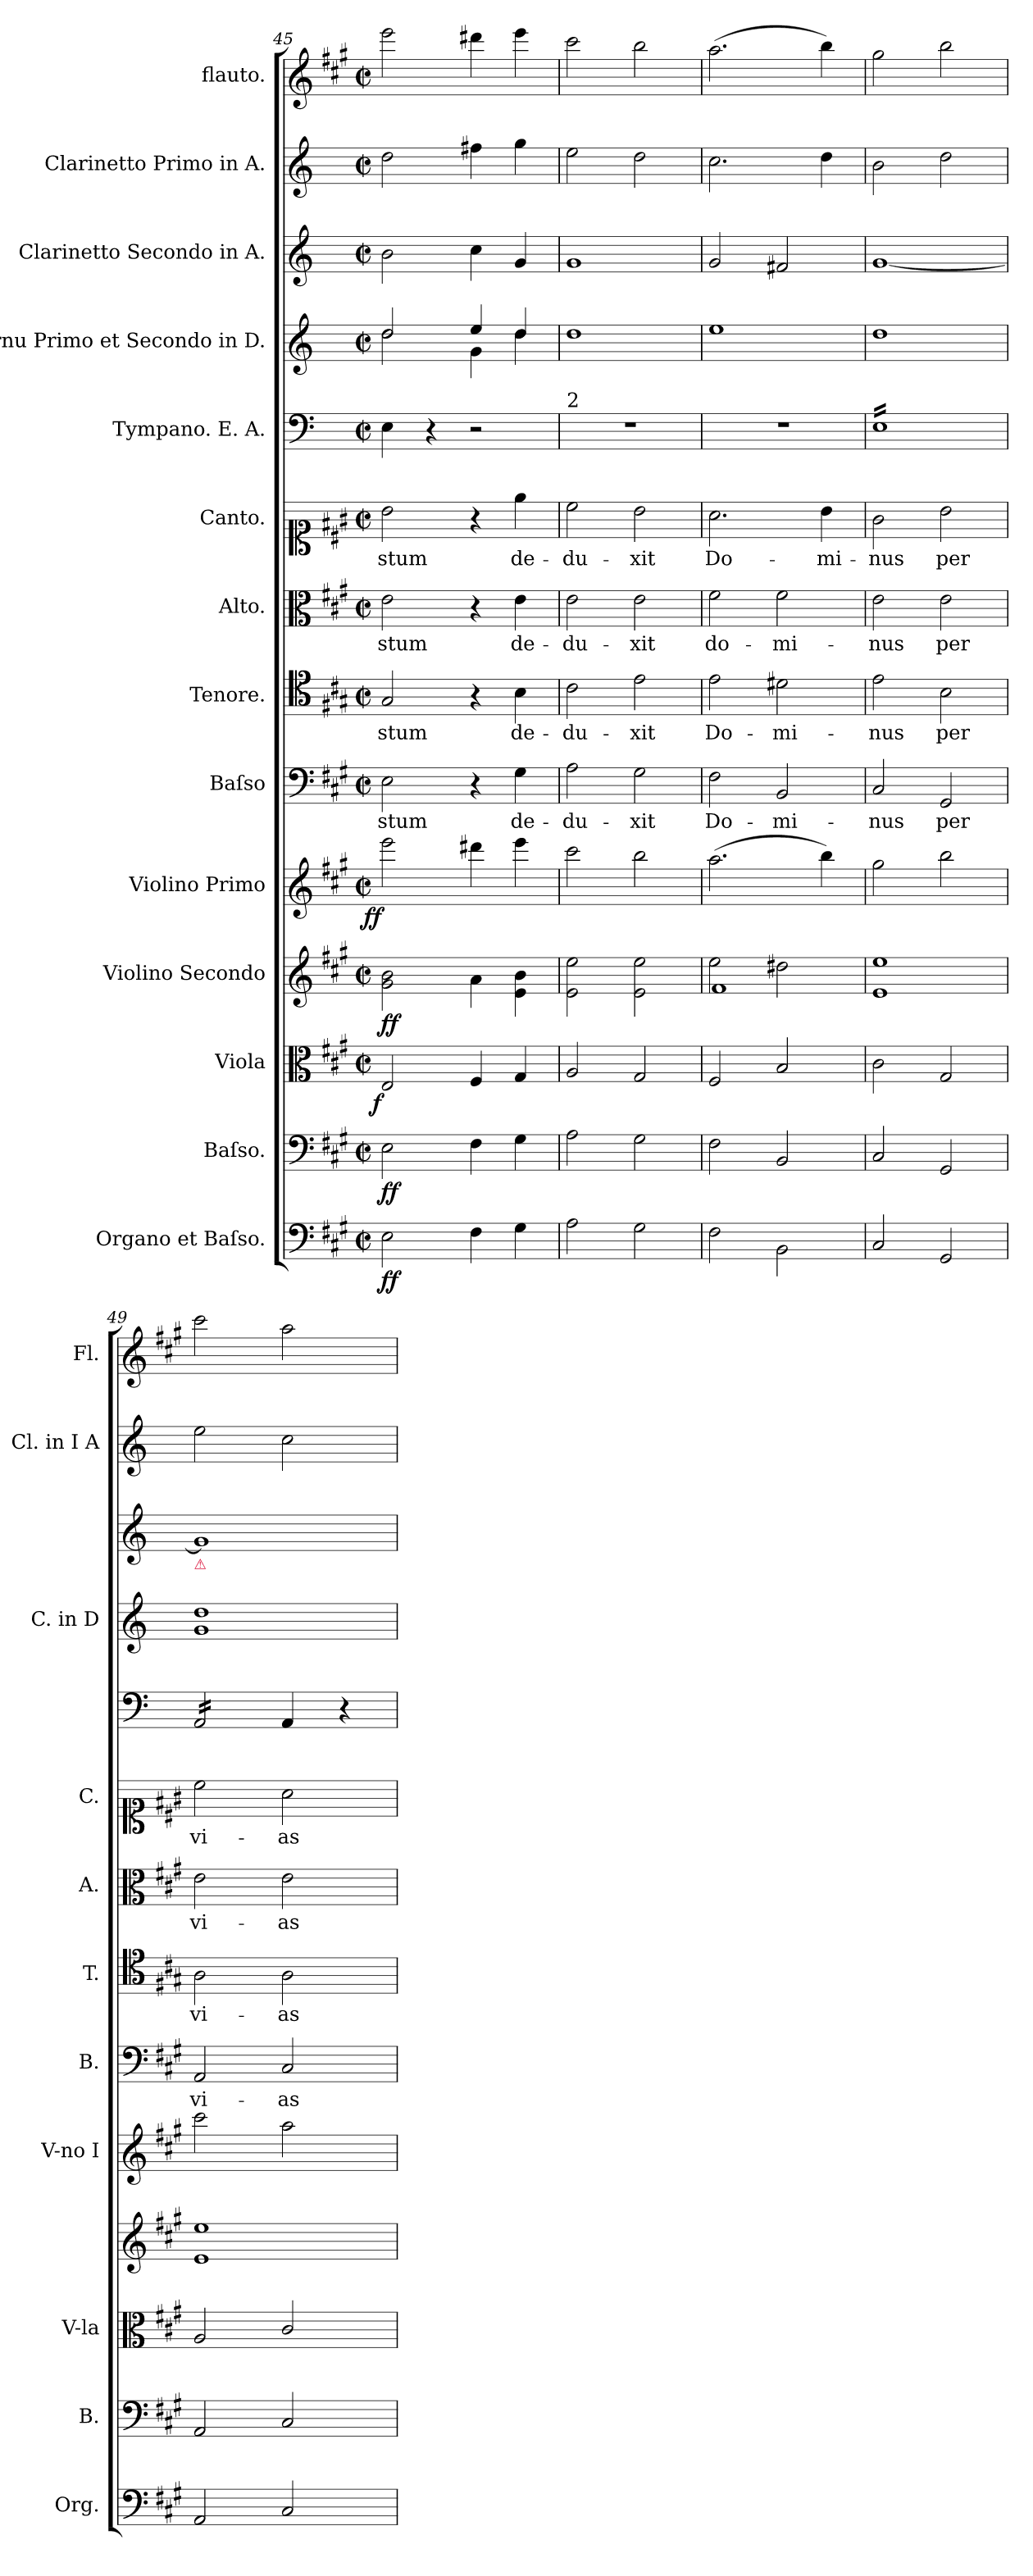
**kern	**dynam	**kern	**dynam	**kern	**dynam	**kern	**dynam	**kern	**dynam	**kern	**text	**kern	**text	**kern	**text	**kern	**text	**kern	**kern	**kern	**kern	**kern
*part14	*part14	*part13	*part13	*part12	*part12	*part11	*part11	*part10	*part10	*part9	*part9	*part8	*part8	*part7	*part7	*part6	*part6	*part5	*part4	*part3	*part2	*part1
*staff14	*staff14	*staff13	*staff13	*staff12	*staff12	*staff11	*staff11	*staff10	*staff10	*staff9	*staff9	*staff8	*staff8	*staff7	*staff7	*staff6	*staff6	*staff5	*staff4	*staff3	*staff2	*staff1
*I"Organo et Baſso.	*	*I"Baſso.	*	*I"Viola	*	*I"Violino Secondo	*	*I"Violino Primo	*	*I"Baſso	*	*I"Tenore.	*	*I"Alto.	*	*I"Canto.	*	*I"Tympano. E. A.	*I"Cornu Primo et Secondo in D.	*I"Clarinetto Secondo in A.	*I"Clarinetto Primo in A.	*I"flauto.
*I'Org.	*	*I'B.	*	*I'V-la	*	*	*	*I'V-no I	*	*I'B.	*	*I'T.	*	*I'A.	*	*I'C.	*	*	*I'C. in D	*	*I'Cl. in I A	*I'Fl.
*clefF4	*	*clefF4	*	*clefC3	*	*clefG2	*	*clefG2	*	*clefF4	*	*clefC4	*	*clefC3	*	*clefC1	*	*clefF4	*clefG2	*clefG2	*clefG2	*clefG2
*	*	*	*	*	*	*	*	*	*	*	*	*	*	*	*	*	*	*	*ITrd6c10	*ITrd2c3	*ITrd2c3	*
*k[f#c#g#]	*	*k[f#c#g#]	*	*k[f#c#g#]	*	*k[f#c#g#]	*	*k[f#c#g#]	*	*k[f#c#g#]	*	*k[f#c#g#]	*	*k[f#c#g#]	*	*k[f#c#g#]	*	*k[]	*k[f#c#]	*k[f#c#g#]	*k[f#c#g#]	*k[f#c#g#]
*M2/2	*	*M2/2	*	*M2/2	*	*M2/2	*	*M2/2	*	*M2/2	*	*M2/2	*	*M2/2	*	*M2/2	*	*M2/2	*M2/2	*M2/2	*M2/2	*M2/2
*met(c|)	*	*met(c|)	*	*met(c|)	*	*met(c|)	*	*met(c|)	*	*met(c|)	*	*met(c|)	*	*met(c|)	*	*met(c|)	*	*met(c|)	*met(c|)	*met(c|)	*met(c|)	*met(c|)
=45	=45	=45	=45	=45	=45	=45	=45	=45	=45	=45	=45	=45	=45	=45	=45	=45	=45	=45	=45	=45	=45	=45
*	*	*	*	*	*	*	*	*	*	*	*	*	*	*	*	*	*	*	*^	*	*	*
!	!LO:DY:b	!	!	!	!LO:DY:rj	!	!	!	!LO:DY:rj	!	!	!	!	!	!	!	!	!	!	!	!	!	!
2E\	ff	2E\	ff	2E/	f	2g#\ 2b\	ff	2eee\	ff	2E\	-stum	2G#/	-stum	2e\	-stum	2b\	-stum	4E\	2e/	2e\	2g#\	2b\	2eee\
.	.	.	.	.	.	.	.	.	.	.	.	.	.	.	.	.	.	4r	.	.	.	.	.
4F#\	.	4F#\	.	4F#/	.	4a\	.	4ddd#X\	.	4r	.	4r	.	4r	.	4r	.	2r	4f#/	4A\	4a\	4dd#X\	4ddd#X\
4G#\	.	4G#\	.	4G#/	.	4e\ 4b\	.	4eee\	.	4G#\	de-	4B\	de-	4e\	de-	4ee\	de-	.	4e/	4e\	4e/	4ee\	4eee\
=46	=46	=46	=46	=46	=46	=46	=46	=46	=46	=46	=46	=46	=46	=46	=46	=46	=46	=46	=46	=46	=46	=46	=46
!	!	!	!	!	!	!	!	!	!	!	!	!	!	!	!	!	!	!LO:TX:a:t=2	!	!	!	!	!
*	*	*	*	*	*	*	*	*	*	*	*	*	*	*	*	*	*	*	*v	*v	*	*	*
2A\	.	2A\	.	2A/	.	2e\ 2ee\	.	2ccc#\	.	2A\	-du-	2c#\	-du-	2e\	-du-	2cc#\	-du-	1r	1e	1e	2cc#\	2ccc#\
2G#\	.	2G#\	.	2G#/	.	2e\ 2ee\	.	2bb\	.	2G#\	-xit	2e\	-xit	2e\	-xit	2b\	-xit	.	.	.	2b\	2bb\
=47	=47	=47	=47	=47	=47	=47	=47	=47	=47	=47	=47	=47	=47	=47	=47	=47	=47	=47	=47	=47	=47	=47
*	*	*	*	*	*	*^	*	*	*	*	*	*	*	*	*	*	*	*	*	*	*	*
2F#\	.	2F#\	.	2F#/	.	2ee\	1f#	.	(2.aa\	.	2F#\	Do-	2e\	Do-	2f#\	do-	2.a\	Do-	1r	1f#	2e/	2.a\	(2.aa\
2BB\	.	2BB/	.	2B/	.	2dd#X\	.	.	.	.	2BB/	-mi-	2d#X\	-mi-	2f#\	-mi-	.	.	.	.	2d#X/	.	.
.	.	.	.	.	.	.	.	.	4bb\)	.	.	.	.	.	.	.	4b\	-mi-	.	.	.	4b\	4bb\)
*	*	*	*	*	*	*v	*v	*	*	*	*	*	*	*	*	*	*	*	*	*	*	*	*
=48	=48	=48	=48	=48	=48	=48	=48	=48	=48	=48	=48	=48	=48	=48	=48	=48	=48	=48	=48	=48	=48	=48
*	*	*	*	*	*	*	*	*	*	*	*	*	*	*	*	*	*	*tremolo	*	*	*	*
2C#/	.	2C#/	.	2c#\	.	1e 1ee	.	2gg#\	.	2C#/	-nus	2e\	-nus	2e\	-nus	2g#\	-nus	16E/LL	1e	[1e	2g#\	2gg#\
.	.	.	.	.	.	.	.	.	.	.	.	.	.	.	.	.	.	16E/	.	.	.	.
.	.	.	.	.	.	.	.	.	.	.	.	.	.	.	.	.	.	16E/	.	.	.	.
.	.	.	.	.	.	.	.	.	.	.	.	.	.	.	.	.	.	16E/	.	.	.	.
.	.	.	.	.	.	.	.	.	.	.	.	.	.	.	.	.	.	16E/	.	.	.	.
.	.	.	.	.	.	.	.	.	.	.	.	.	.	.	.	.	.	16E/	.	.	.	.
.	.	.	.	.	.	.	.	.	.	.	.	.	.	.	.	.	.	16E/	.	.	.	.
.	.	.	.	.	.	.	.	.	.	.	.	.	.	.	.	.	.	16E/	.	.	.	.
2GG#/	.	2GG#/	.	2G#/	.	.	.	2bb\	.	2GG#/	per	2B\	per	2e\	per	2b\	per	16E/	.	.	2b\	2bb\
.	.	.	.	.	.	.	.	.	.	.	.	.	.	.	.	.	.	16E/	.	.	.	.
.	.	.	.	.	.	.	.	.	.	.	.	.	.	.	.	.	.	16E/	.	.	.	.
.	.	.	.	.	.	.	.	.	.	.	.	.	.	.	.	.	.	16E/	.	.	.	.
.	.	.	.	.	.	.	.	.	.	.	.	.	.	.	.	.	.	16E/	.	.	.	.
.	.	.	.	.	.	.	.	.	.	.	.	.	.	.	.	.	.	16E/	.	.	.	.
.	.	.	.	.	.	.	.	.	.	.	.	.	.	.	.	.	.	16E/	.	.	.	.
.	.	.	.	.	.	.	.	.	.	.	.	.	.	.	.	.	.	16E/JJ	.	.	.	.
=49	=49	=49	=49	=49	=49	=49	=49	=49	=49	=49	=49	=49	=49	=49	=49	=49	=49	=49	=49	=49	=49	=49
!	!	!	!	!	!	!	!	!	!	!	!	!	!	!	!	!	!	!	!	!LO:TX:b:color=crimson:t=⚠	!	!
2AA/	.	2AA/	.	2A/	.	1e 1ee	.	2ccc#\	.	2AA/	vi-	2A\	vi-	2e\	vi-	2cc#\	vi-	16AA/LL	1A 1e	1e]	2cc#\	2ccc#\
.	.	.	.	.	.	.	.	.	.	.	.	.	.	.	.	.	.	16AA/	.	.	.	.
.	.	.	.	.	.	.	.	.	.	.	.	.	.	.	.	.	.	16AA/	.	.	.	.
.	.	.	.	.	.	.	.	.	.	.	.	.	.	.	.	.	.	16AA/	.	.	.	.
.	.	.	.	.	.	.	.	.	.	.	.	.	.	.	.	.	.	16AA/	.	.	.	.
.	.	.	.	.	.	.	.	.	.	.	.	.	.	.	.	.	.	16AA/	.	.	.	.
.	.	.	.	.	.	.	.	.	.	.	.	.	.	.	.	.	.	16AA/	.	.	.	.
.	.	.	.	.	.	.	.	.	.	.	.	.	.	.	.	.	.	16AA/JJ	.	.	.	.
*	*	*	*	*	*	*	*	*	*	*	*	*	*	*	*	*	*	*Xtremolo	*	*	*	*
2C#/	.	2C#/	.	2c#/	.	.	.	2aa\	.	2C#/	-as	2A\	-as	2e\	-as	2a\	-as	4AA/	.	.	2a\	2aa\
.	.	.	.	.	.	.	.	.	.	.	.	.	.	.	.	.	.	4r	.	.	.	.
=	=	=	=	=	=	=	=	=	=	=	=	=	=	=	=	=	=	=	=	=	=	=
*-	*-	*-	*-	*-	*-	*-	*-	*-	*-	*-	*-	*-	*-	*-	*-	*-	*-	*-	*-	*-	*-	*-
